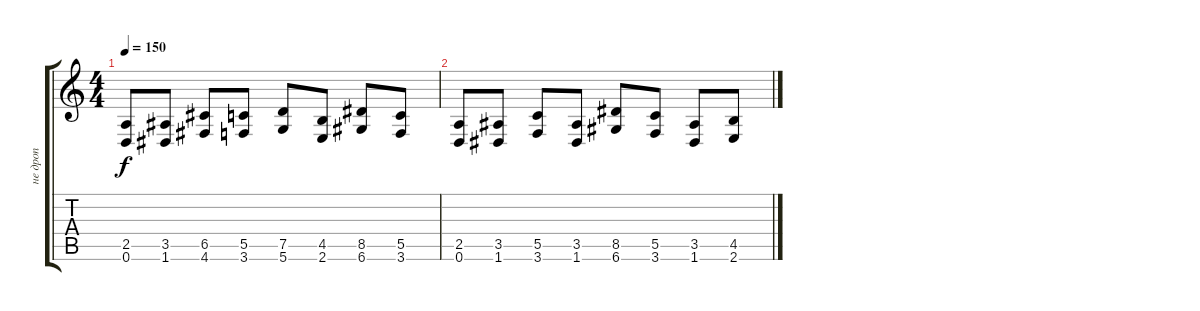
\track ("не дроп" "не дроп") {instrument overdrivenguitar}
\staff {score tabs}
\tuning (D4 A3 F3 C3 G2 D2) {hide}
\ts (4 4)
\tempo 150
\clef g2
\ks c
(2.5 0.6).8{dy f} (3.5 1.6).8 (6.5 4.6).8 (5.5 3.6).8 (7.5 5.6).8 (4.5 2.6).8 (8.5 6.6).8 (5.5 3.6).8 |
(2.5 0.6).8 (3.5 1.6).8 (5.5 3.6).8 (3.5 1.6).8 (8.5 6.6).8 (5.5 3.6).8 (3.5 1.6).8 (4.5 2.6).8
